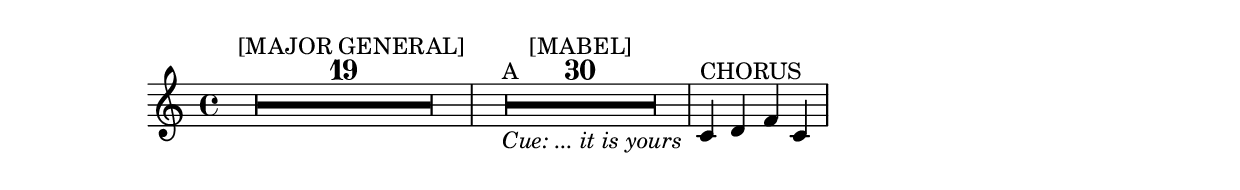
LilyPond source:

%% DO NOT EDIT this file manually; it is automatically
%% generated from LSR http://lsr.dsi.unimi.it
%% Make any changes in LSR itself, or in Documentation/snippets/new/ ,
%% and then run scripts/auxiliar/makelsr.py
%%
%% This file is in the public domain.
\version "2.14.0"

\header {
  lsrtags = "rhythms, text"

%% Translation of GIT committish: 615cbf212fdaf0b220b3330da417d0c3602494f2
texidoces = "
Los elementos de marcado aplicados a un silencio multicompás se
centran encima o debajo de éste.  Los elementos de marcado extensos
que se adjuntan a silencios multicompás no producen la expansión del
compás.  Para expandir un silencio multicompás de forma que quepa todo
el marcado, utilice un silencio de separación con un marcado aplicado
antes del silencio multicompás.

Observe que el silencio separador produce la inserción de un compás.
El texto aplicado a un siencio sparador de esta forma se alinea por la
izquierda a la posición en que la nota estaría situada dentro del
compás, pero si la longitud del compás está determinada por la
longitud del texto, éste aparecerá centrado.

"

doctitlees = "Marcado de silencios multicompás"


%% Translation of GIT committish: 0a868be38a775ecb1ef935b079000cebbc64de40
  texidocde = "Textbeschriftungen, die an Mehrtaktpausen gehängt wird,
wird über oder unter der Pause zentriert.  Lange Beschriftungen
lassen den Takt nicht breiter werden.  Um eine Mehrtaktpause einer
Beschriftung anzupassen, muss eine unsichtbare Pause mit der
Beschriftung direkt vor der Mehrtaktpause eingesetzt werden.

Man sollte beachten, dass unsichtbare Pausen automatische Taktstriche
nach sich ziehen.  Text, der an eine unsichtbare Pause gehängt wird,
ist links ausgerichtet an der Position, wo die Pause erscheinen
würde.  Wenn aber die Länge des Taktes durch die Länge des Textes
bestimmt wird, sieht es so aus, als ob der Text zentriert gesetzt
ist."

  doctitlede = "Textbeschriftung und Mehrtaktpausen"



%% Translation of GIT committish: 4da4307e396243a5a3bc33a0c2753acac92cb685
  texidocfr = "
Lorsque du texte est attaché à un silence multi-mesures, il sera centré
dans la mesure, au-dessus ou en dessous de la portée.  Afin d'étirer la
mesure dans le cas ou ce texte est relativement long, il suffit
d'insérer un silence invisible auquel on attache le texte en question,
avant le silence multi-mesures.

Rappelez-vous qu'un silence invisible génère une barre de mesure.  Le
texte attaché à ce silence invisible sera alors aligné sur la gauche de
là où serait positionnée la note.  Cependant, si la taille de la mesure
est déterminée par la longueur du texte, il apparaîtra comme centré.

"
  doctitlefr = "Ajout de texte à un silence multi-mesures"

  texidoc = "
Markups attached to a multi-measure rest will be centered above or
below it.  Long markups attached to multi-measure rests do not cause
the measure to expand.  To expand a multi-measure rest to fit the
markup, use a spacer rest with an attached markup before the
multi-measure rest.

Note that the spacer rest causes a bar line to be inserted.  Text
attached to a spacer rest in this way is left-aligned to the position
where the note would be placed in the measure, but if the measure
length is determined by the length of the text, the text will appear to
be centered.

"
  doctitle = "Multi-measure rest markup"
} % begin verbatim

\relative c' {
  \compressFullBarRests
  \textLengthOn
  s1*0^\markup { [MAJOR GENERAL] }
  R1*19
  s1*0_\markup { \italic { Cue: ... it is yours } }
  s1*0^\markup { A }
  R1*30^\markup { [MABEL] }
  \textLengthOff
  c4^\markup { CHORUS } d f c
}
